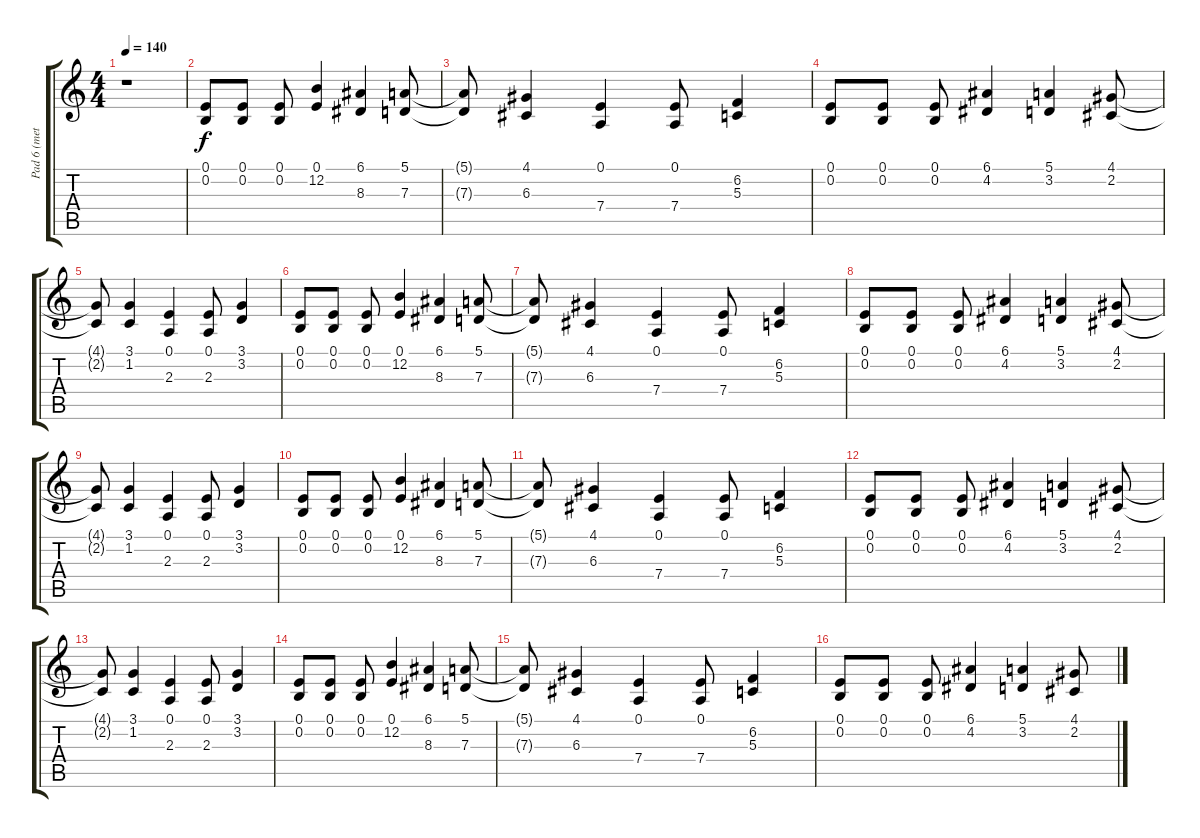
\track ("Pad 6 (metallic)" "Pad 6 (met") {instrument pad6metallic}
\staff {score tabs}
\tuning (E4 B3 G3 D3 A2 E2) {hide}
\ts (4 4)
\tempo 140
\clef g2
\ks c
r.1{dy f} |
(0.1 0.2).8 (0.1 0.2).8 (0.1 0.2).8 (0.1 12.2).4 (6.1 8.3).4 (5.1 7.3).8 |
(5.1{t} 7.3{t}).8 (4.1 6.3).4 (0.1 7.4).4 (0.1 7.4).8 (6.2 5.3).4 |
(0.1 0.2).8 (0.1 0.2).8 (0.1 0.2).8 (6.1 4.2).4 (5.1 3.2).4 (4.1 2.2).8 |
(4.1{t} 2.2{t}).8 (3.1 1.2).4 (0.1 2.3).4 (0.1 2.3).8 (3.1 3.2).4 |
(0.1 0.2).8 (0.1 0.2).8 (0.1 0.2).8 (0.1 12.2).4 (6.1 8.3).4 (5.1 7.3).8 |
(5.1{t} 7.3{t}).8 (4.1 6.3).4 (0.1 7.4).4 (0.1 7.4).8 (6.2 5.3).4 |
(0.1 0.2).8 (0.1 0.2).8 (0.1 0.2).8 (6.1 4.2).4 (5.1 3.2).4 (4.1 2.2).8 |
(4.1{t} 2.2{t}).8 (3.1 1.2).4 (0.1 2.3).4 (0.1 2.3).8 (3.1 3.2).4 |
(0.1 0.2).8 (0.1 0.2).8 (0.1 0.2).8 (0.1 12.2).4 (6.1 8.3).4 (5.1 7.3).8 |
(5.1{t} 7.3{t}).8 (4.1 6.3).4 (0.1 7.4).4 (0.1 7.4).8 (6.2 5.3).4 |
(0.1 0.2).8 (0.1 0.2).8 (0.1 0.2).8 (6.1 4.2).4 (5.1 3.2).4 (4.1 2.2).8 |
(4.1{t} 2.2{t}).8 (3.1 1.2).4 (0.1 2.3).4 (0.1 2.3).8 (3.1 3.2).4 |
(0.1 0.2).8 (0.1 0.2).8 (0.1 0.2).8 (0.1 12.2).4 (6.1 8.3).4 (5.1 7.3).8 |
(5.1{t} 7.3{t}).8 (4.1 6.3).4 (0.1 7.4).4 (0.1 7.4).8 (6.2 5.3).4 |
(0.1 0.2).8 (0.1 0.2).8 (0.1 0.2).8 (6.1 4.2).4 (5.1 3.2).4 (4.1 2.2).8
